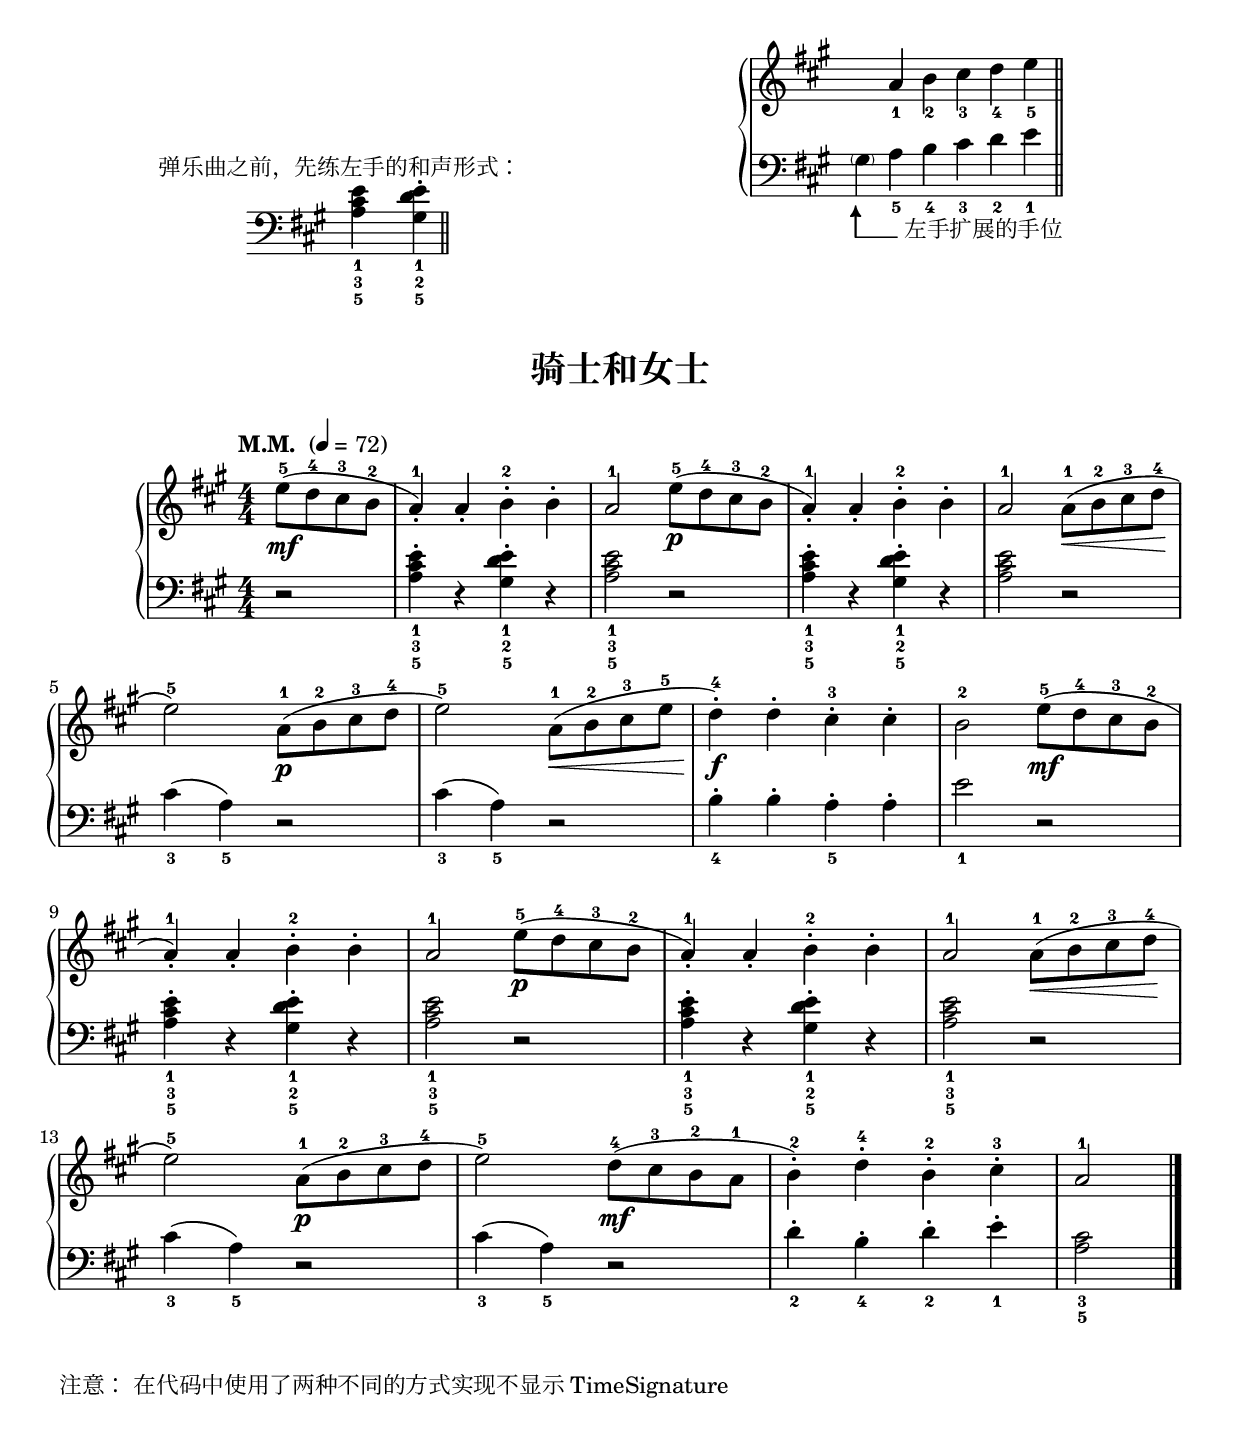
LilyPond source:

\version "2.18.2"
% 《约翰•汤普森 现代钢琴教程 1》 P42

% http://lsr.di.unimi.it/LSR/Snippet?id=1026

%%% "arrows.ily %%%

#(define-markup-command 
   (arrow layout props 
     type ;; "open" "close" "huron" "long" "large" "wings" "relief"
     fletching? ;; #t or #f
     axis ;; X or Y
     direction ;; RIGHT or LEFT, UP or DOWN, 
     a-length ;; any number >= #0
     boldness) ;; #0 < any number < #1
   (string? boolean? ly:dir? ly:dir? number? number?)
  "Draw arrows with variable length & boldness."
  (define fletching #t)  
  (interpret-markup layout props
    (cond 
     
;; "open" optimal thickness #0.14
      ((and (string=? type "open")(and (eq? axis X)(eq? direction 1)))
       (if (eq? fletching fletching?)
           (markup 
             (#:override (cons (quote filled) #f)
              (#:path boldness
               `((moveto    0.0  0.0)
                 (curveto  -0.4  0.0  -0.7  0.18  -0.94  0.44)
                 (moveto    0.0  0.0)
                 (curveto  -0.4  0.0  -0.7 -0.18  -0.94 -0.44)
                 (moveto    0.0  0.0)
                 (lineto   ,(+ (* a-length -1) 1) 0)
                 (rmoveto   1.44  0.0)
                 (rcurveto -0.4   0.0 -0.7  0.18 -0.94  0.44)
                 (rmoveto   0.94 -0.44)
                 (rcurveto -0.4   0.0 -0.7 -0.18 -0.94 -0.44)
                 (rmoveto   0.44  0.44)
                 (rcurveto -0.4   0.0 -0.7  0.18 -0.94  0.44)
                 (rmoveto   0.94 -0.44)
                 (rcurveto -0.4   0.0 -0.7 -0.18 -0.94 -0.44)
                 (rmoveto   0.44  0.44)
                 (rcurveto -0.4   0.0 -0.7  0.18 -0.94  0.44)
                 (rmoveto   0.94 -0.44)
                 (rcurveto -0.4   0.0 -0.7 -0.18 -0.94 -0.44)
                 (rmoveto   0.44  0.44)
                 (rcurveto -0.4   0.0 -0.7  0.18 -0.94  0.44)
                 (rmoveto   0.94 -0.44)
                 (rcurveto -0.4   0.0 -0.7 -0.18 -0.94 -0.44)))))
            (markup 
             (#:override (cons (quote filled) #f)
              (#:path boldness
               `((moveto    0.0  0.0)
                 (curveto  -0.4  0.0  -0.7  0.18  -0.94  0.44)
                 (moveto    0.0  0.0)
                 (curveto  -0.4  0.0  -0.7 -0.18  -0.94 -0.44)
                 (moveto    0.0  0.0)
                 (lineto   ,(* a-length -1) 0)))))))
     
      ((and (string=? type "open")(and (eq? axis X)(eq? direction -1)))
       (if (eq? fletching fletching?)
           (markup 
             (#:override (cons (quote filled) #f)
              (#:path boldness
               `((moveto    0.0  0.0)
                 (curveto   0.4  0.0   0.7  0.18   0.94  0.44)
                 (moveto    0.0  0.0)
                 (curveto   0.4  0.0   0.7 -0.18   0.94 -0.44)
                 (moveto    0.0  0.0)
                 (lineto   ,(- a-length 1) 0)
                 (rmoveto  -1.44   0.0)
                 (rcurveto  0.4   0.0  0.7  0.18  0.94  0.44)
                 (rmoveto  -0.94 -0.44)
                 (rcurveto  0.4   0.0  0.7 -0.18  0.94 -0.44)
                 (rmoveto  -0.44  0.44)
                 (rcurveto  0.4   0.0  0.7  0.18  0.94  0.44)
                 (rmoveto  -0.94 -0.44)
                 (rcurveto  0.4   0.0  0.7 -0.18  0.94 -0.44)
                 (rmoveto  -0.44  0.44)
                 (rcurveto  0.4   0.0  0.7  0.18  0.94  0.44)
                 (rmoveto  -0.94 -0.44)
                 (rcurveto  0.4   0.0  0.7 -0.18  0.94 -0.44)
                 (rmoveto  -0.44  0.44)
                 (rcurveto  0.4   0.0  0.7  0.18  0.94  0.44)
                 (rmoveto  -0.94 -0.44)
                 (rcurveto  0.4   0.0  0.7 -0.18  0.94 -0.44)))))
            (markup 
             (#:override (cons (quote filled) #f)
              (#:path boldness
               `((moveto    0.0  0.0)
                 (curveto   0.4  0.0   0.7  0.18   0.94  0.44)
                 (moveto    0.0  0.0)
                 (curveto   0.4  0.0   0.7 -0.18   0.94 -0.44)
                 (moveto    0.0  0.0)
                 (lineto   ,a-length 0)))))))
      
      ((and (string=? type "open")(and (eq? axis Y)(eq? direction 1)))
       (if (eq? fletching fletching?)
           (markup 
             (#:override (cons (quote filled) #f)
              (#:path boldness
               `((moveto    0.0  0.0)
                 (curveto   0.0 -0.4  0.18  -0.7   0.44 -0.94)
                 (moveto    0.0  0.0)
                 (curveto   0.0 -0.4 -0.18  -0.7  -0.44 -0.94)
                 (moveto    0.0  0.0)
                 (lineto    0.0  ,(+ (* a-length -1) 1))
                 (rmoveto   0.0   1.44)
                 (rcurveto  0.0  -0.4  0.18 -0.7  0.44 -0.94)
                 (rmoveto  -0.44  0.94)
                 (rcurveto  0.0  -0.4 -0.18 -0.7 -0.44 -0.94)
                 (rmoveto   0.44  0.44)
                 (rcurveto  0.0  -0.4  0.18 -0.7  0.44 -0.94)
                 (rmoveto  -0.44  0.94)
                 (rcurveto  0.0  -0.4 -0.18 -0.7 -0.44 -0.94)
                 (rmoveto   0.44  0.44)
                 (rcurveto  0.0  -0.4  0.18 -0.7  0.44 -0.94)
                 (rmoveto  -0.44  0.94)
                 (rcurveto  0.0  -0.4 -0.18 -0.7 -0.44 -0.94)
                 (rmoveto   0.44  0.44)
                 (rcurveto  0.0  -0.4  0.18 -0.7  0.44 -0.94)
                 (rmoveto  -0.44  0.94)
                 (rcurveto  0.0  -0.4 -0.18 -0.7 -0.44 -0.94)))))
            (markup 
             (#:override (cons (quote filled) #f)
              (#:path boldness
               `((moveto    0.0  0.0)
                 (curveto   0.0 -0.4  0.18  -0.7   0.44 -0.94)
                 (moveto    0.0  0.0)
                 (curveto   0.0 -0.4 -0.18  -0.7  -0.44 -0.94)
                 (moveto    0.0  0.0)
                 (lineto    0.0 ,(* a-length -1))))))))
     
      ((and (string=? type "open")(and (eq? axis Y)(eq? direction -1)))
       (if (eq? fletching fletching?)
           (markup 
             (#:override (cons (quote filled) #f)
              (#:path boldness
               `((moveto    0.0  0.0)
                 (curveto   0.0  0.4  0.18   0.7   0.44  0.94)
                 (moveto    0.0  0.0)
                 (curveto   0.0  0.4 -0.18   0.7  -0.44  0.94)
                 (moveto    0.0  0.0)
                 (lineto    0.0  ,(- a-length 1))
                 (rmoveto   0.0  -1.44)
                 (rcurveto  0.0   0.4  0.18  0.7  0.44  0.94)
                 (rmoveto  -0.44 -0.94)
                 (rcurveto  0.0   0.4 -0.18  0.7 -0.44  0.94)
                 (rmoveto   0.44 -0.44)
                 (rcurveto  0.0   0.4  0.18  0.7  0.44  0.94)
                 (rmoveto  -0.44 -0.94)
                 (rcurveto  0.0   0.4 -0.18  0.7 -0.44  0.94)
                 (rmoveto   0.44 -0.44)
                 (rcurveto  0.0   0.4  0.18  0.7  0.44  0.94)
                 (rmoveto  -0.44 -0.94)
                 (rcurveto  0.0   0.4 -0.18  0.7 -0.44  0.94)
                 (rmoveto   0.44 -0.44)
                 (rcurveto  0.0   0.4  0.18  0.7  0.44  0.94)
                 (rmoveto  -0.44 -0.94)
                 (rcurveto  0.0   0.4 -0.18  0.7 -0.44  0.94)))))
            (markup 
             (#:override (cons (quote filled) #f)
              (#:path boldness
               `((moveto    0.0  0.0)
                 (curveto   0.0  0.4  0.18   0.7   0.44  0.94)
                 (moveto    0.0  0.0)
                 (curveto   0.0  0.4 -0.18   0.7  -0.44  0.94)
                 (moveto    0.0  0.0)
                 (lineto    0.0 ,a-length)))))))
     
;; "close" optimal thickness #0.14
      ((and (string=? type "closed")(and (eq? axis X)(eq? direction 1)))
       (if (eq? fletching fletching?)
           (markup 
             (#:override (cons (quote filled) #t)
              (#:path boldness
               `((moveto    0.0   0.0)
                 (curveto  -0.06  0.00  -0.55 -0.07  -0.97 -0.47)
                 (curveto  -0.99 -0.38  -0.92 -0.20  -0.92 -0.02)
                 (lineto   ,(+ (* a-length -1) 3.03) -0.02)
                 (rcurveto -0.06  0.00  -0.55 -0.07  -0.97 -0.48)
                 (rlineto  -2.03  0.00)
                 (rcurveto  0.14  0.14   0.48  0.41   0.95  0.50)
                 (rcurveto -0.06  0.00  -0.55  0.07  -0.95  0.50)
                 (rlineto   2.03  0.00)
                 (rcurveto  0.14 -0.14   0.48 -0.41   0.95 -0.48)
                 (lineto   ,(+ (* a-length -1) 3.03)  0.02)
                 (lineto   -0.92  0.02)
                 (curveto  -0.92  0.20  -0.99  0.38  -0.97  0.47)
                 (curveto  -0.55  0.07  -0.06  0.00   0.00  0.00)))))
            (markup 
             (#:override (cons (quote filled) #t)
              (#:path boldness
               `((moveto    0.0  0.0)
                 (curveto -0.06  0.00  -0.55 -0.07  -0.97 -0.47)
                 (curveto -0.99 -0.38  -0.92 -0.20  -0.92 -0.02)
                 (lineto ,(* a-length -1) -0.02)
                 (lineto ,(* a-length -1)  0.02)
                 (lineto -0.92  0.02)
                 (curveto -0.92  0.20  -0.99  0.38  -0.97  0.47)
                 (curveto -0.55  0.07  -0.06  0.00   0.00  0.00)))))))
     
      ((and (string=? type "closed")(and (eq? axis X)(eq? direction -1)))
       (if (eq? fletching fletching?)
           (markup 
             (#:override (cons (quote filled) #t)
              (#:path boldness
               `((moveto    0.0   0.0)
                 (curveto   0.06  0.00  0.55  -0.07  0.97 -0.47)
                 (curveto   0.99 -0.38  0.92  -0.20  0.92 -0.02)
                 (lineto   ,(- a-length 3.03) -0.02)
                 (rcurveto  0.06  0.00  0.55  -0.07  0.97 -0.48)
                 (rlineto   2.03  0.00)
                 (rcurveto -0.14  0.14 -0.48   0.41 -0.95  0.50)
                 (rcurveto  0.06  0.00  0.55   0.07  0.95  0.50)
                 (rlineto  -2.03  0.00)
                 (rcurveto -0.14 -0.14 -0.48  -0.41 -0.95 -0.48)
                 (lineto   ,(- a-length 3.03)  0.02)
                 (lineto    0.92  0.02)
                 (curveto   0.92  0.20  0.99   0.38  0.97  0.47)
                 (curveto   0.55  0.07  0.06   0.00  0.00  0.00)))))
            (markup 
             (#:override (cons (quote filled) #t)
              (#:path boldness
                `((moveto   0.0   0.0)
                 (curveto  0.06  0.00  0.55 -0.07  0.97 -0.47)
                 (curveto  0.99 -0.38  0.92 -0.20  0.92 -0.02)
                 (lineto   ,a-length -0.02)
                 (lineto   ,a-length  0.02)
                 (lineto   0.92  0.02)
                 (curveto  0.92  0.20  0.99  0.38  0.97  0.47)
                 (curveto  0.55  0.07  0.06  0.00  0.00  0.00)))))))
      
      ((and (string=? type "closed")(and (eq? axis Y)(eq? direction 1)))
       (if (eq? fletching fletching?)
           (markup 
             (#:override (cons (quote filled) #t)
              (#:path boldness
               `((moveto    0.00  0.00)
                 (curveto   0.00 -0.06  -0.07 -0.55  -0.47 -0.97)
                 (curveto  -0.38 -0.99  -0.20 -0.92  -0.02 -0.92)
                 (lineto   -0.02  ,(+ (* a-length -1) 3.03))
                 (rcurveto  0.00 -0.06  -0.07 -0.55  -0.48 -0.97)
                 (rlineto   0.00 -2.03)
                 (rcurveto  0.14  0.14   0.41  0.48   0.50  0.95 )
                 (rcurveto  0.00 -0.06   0.07 -0.55   0.50 -0.95)
                 (rlineto   0.00  2.03)
                 (rcurveto -0.14  0.14  -0.41  0.48  -0.48  0.95)
                 (lineto    0.02  ,(+ (* a-length -1) 3.03))
                 (lineto    0.02 -0.92)
                 (curveto   0.20 -0.92   0.38 -0.99   0.47 -0.97)
                 (curveto   0.07 -0.55   0.00 -0.06   0.00  0.00)))))
            (markup 
             (#:override (cons (quote filled) #t)
              (#:path boldness
               `((moveto   0.00  0.00)
                 (curveto  0.00 -0.06  -0.07 -0.55 -0.47 -0.97)
                 (curveto -0.38 -0.99  -0.20 -0.92 -0.02 -0.92)
                 (lineto  -0.02  ,(* a-length -1))
                 (lineto   0.02  ,(* a-length -1))
                 (lineto   0.02 -0.92 )
                 (curveto  0.20 -0.92   0.38 -0.99   0.47 -0.97)
                 (curveto  0.07 -0.55   0.00 -0.06   0.00  0.00)))))))
     
      ((and (string=? type "closed")(and (eq? axis Y)(eq? direction -1)))
       (if (eq? fletching fletching?)
           (markup 
             (#:override (cons (quote filled) #t)
              (#:path boldness
               `((moveto    0.0  0.0)
                 (curveto  0.00  0.06  -0.07  0.55 -0.47  0.97)
                 (curveto -0.38  0.99  -0.20  0.92 -0.02  0.92)
                 (lineto  -0.02  ,(- a-length 3.03))
                 
                 (rcurveto  0.00  0.06  -0.07  0.55  -0.48  0.97)
                 (rlineto   0.00  2.03)
                 (rcurveto  0.14 -0.14   0.41 -0.48   0.50 -0.95 )
                 (rcurveto  0.00  0.06   0.07  0.55   0.50  0.95)
                 (rlineto   0.00 -2.03)
                 (rcurveto -0.14 -0.14  -0.41 -0.48  -0.48 -0.95)
                 
                 (lineto   0.02  ,(- a-length 3.03))
                 (lineto   0.02  0.92 )
                 (curveto  0.20  0.92   0.38  0.99   0.47  0.97)
                 (curveto  0.07  0.55   0.00  0.06   0.00  0.00)))))
            (markup 
             (#:override (cons (quote filled) #t)
              (#:path boldness
               `((moveto    0.0  0.0)
                 (curveto  0.00  0.06  -0.07  0.55 -0.47  0.97)
                 (curveto -0.38  0.99  -0.20  0.92 -0.02  0.92)
                 (lineto  -0.02  ,a-length)
                 (lineto   0.02  ,a-length)
                 (lineto   0.02  0.92 )
                 (curveto  0.20  0.92   0.38  0.99   0.47  0.97)
                 (curveto  0.07  0.55   0.00  0.06   0.00  0.00)))))))    
      
;; "huron" optimal thickness #0.15
      ((and (string=? type "huron")(and (eq? axis X)(eq? direction 1)))
       (if (eq? fletching fletching?)
           (markup 
             (#:override (cons (quote filled) #f)
              (#:path boldness
               `((moveto    0.0  0.0)
                 (lineto   -0.6 -0.5)
                 (moveto    0.0  0.0)
                 (lineto   -0.6  0.5)
                 (moveto    0.0  0.0)
                 (lineto   ,(+ (* a-length -1) 0.6) 0)
                 (rmoveto   1.6  0.0)
                 (rlineto  -0.6  -0.5)
                 (rmoveto   0.6   0.5)
                 (rlineto  -0.6   0.5)
                 (rmoveto   0.2  -0.5)
                 (rlineto  -0.6  -0.5)
                 (rmoveto   0.6   0.5)
                 (rlineto  -0.6   0.5)
                 (rmoveto   0.2  -0.5)
                 (rlineto  -0.6  -0.5)
                 (rmoveto   0.6   0.5)
                 (rlineto  -0.6   0.5)
                 (rmoveto   0.2  -0.5)
                 (rlineto  -0.6  -0.5)
                 (rmoveto   0.6   0.5)
                 (rlineto  -0.6   0.5)
                 (rmoveto   0.2  -0.5)
                 (rlineto  -0.6  -0.5)
                 (rmoveto   0.6   0.5)
                 (rlineto  -0.6   0.5)))))
            (markup 
             (#:override (cons (quote filled) #f)
              (#:path boldness
               `((moveto    0.0  0.0)
                 (lineto   -0.6 -0.5)
                 (moveto    0.0  0.0)
                 (lineto   -0.6  0.5)
                 (moveto    0.0  0.0)
                 (lineto   ,(* a-length -1) 0)))))))
     
      ((and (string=? type "huron")(and (eq? axis X)(eq? direction -1)))
       (if (eq? fletching fletching?)
           (markup 
             (#:override (cons (quote filled) #f)
              (#:path boldness
               `((moveto    0.0  0.0)
                 (lineto    0.6 -0.5)
                 (moveto    0.0  0.0)
                 (lineto    0.6  0.5)
                 (moveto    0.0  0.0)
                 (lineto   ,(- a-length 0.6) 0)
                 (rmoveto  -1.6   0.0)
                 (rlineto   0.6  -0.5)
                 (rmoveto  -0.6   0.5)
                 (rlineto   0.6   0.5)
                 (rmoveto  -0.2  -0.5)
                 (rlineto   0.6  -0.5)
                 (rmoveto  -0.6   0.5)
                 (rlineto   0.6   0.5)
                 (rmoveto  -0.2  -0.5)
                 (rlineto   0.6  -0.5)
                 (rmoveto  -0.6   0.5)
                 (rlineto   0.6   0.5)
                 (rmoveto  -0.2  -0.5)
                 (rlineto   0.6  -0.5)
                 (rmoveto  -0.6   0.5)
                 (rlineto   0.6   0.5)
                 (rmoveto  -0.2  -0.5)
                 (rlineto   0.6  -0.5)
                 (rmoveto  -0.6   0.5)
                 (rlineto   0.6   0.5)))))
            (markup 
             (#:override (cons (quote filled) #f)
              (#:path boldness
               `((moveto    0.0  0.0)
                 (lineto    0.6 -0.5)
                 (moveto    0.0  0.0)
                 (lineto    0.6  0.5)
                 (moveto    0.0  0.0)
                 (lineto   ,a-length 0)))))))
      
      ((and (string=? type "huron")(and (eq? axis Y)(eq? direction 1)))
       (if (eq? fletching fletching?)
           (markup 
             (#:override (cons (quote filled) #f)
              (#:path boldness
               `((moveto    0.0  0.0)
                 (lineto   -0.5 -0.6)
                 (moveto    0.0  0.0)
                 (lineto    0.5 -0.6)
                 (moveto    0.0  0.0)
                 (lineto    0.0 ,(+ (* a-length -1) 0.6))
                 (rmoveto   0.0   1.6)
                 (rlineto   -0.5 -0.6)
                 (rmoveto   0.5   0.6)
                 (rlineto   0.5  -0.6)
                 (rmoveto  -0.5   0.2)
                 (rlineto  -0.5  -0.6)
                 (rmoveto   0.5   0.6)
                 (rlineto   0.5  -0.6)
                 (rmoveto  -0.5   0.2)
                 (rlineto  -0.5  -0.6)
                 (rmoveto   0.5   0.6)
                 (rlineto   0.5  -0.6)
                 (rmoveto  -0.5   0.2)
                 (rlineto  -0.5  -0.6)
                 (rmoveto   0.5   0.6)
                 (rlineto   0.5  -0.6)
                 (rmoveto  -0.5   0.2)
                 (rlineto  -0.5  -0.6)
                 (rmoveto   0.5   0.6)
                 (rlineto   0.5  -0.6)))))
            (markup 
             (#:override (cons (quote filled) #f)
              (#:path boldness
               `((moveto    0.0  0.0)
                 (lineto   -0.5 -0.6)
                 (moveto    0.0  0.0)
                 (lineto    0.5 -0.6)
                 (moveto    0.0  0.0)
                 (lineto    0.0 ,(* a-length -1))))))))
     
      ((and (string=? type "huron")(and (eq? axis Y)(eq? direction -1)))
       (if (eq? fletching fletching?)
           (markup 
             (#:override (cons (quote filled) #f)
              (#:path boldness
               `((moveto    0.0  0.0)
                 (lineto   -0.5  0.6)
                 (moveto    0.0  0.0)
                 (lineto    0.5  0.6)
                 (moveto    0.0  0.0)
                 (lineto    0.0 ,(- a-length 0.6))
                 (rmoveto   0.0  -1.6)
                 (rlineto   -0.5  0.6)
                 (rmoveto   0.5  -0.6)
                 (rlineto   0.5   0.6)
                 (rmoveto  -0.5  -0.2)
                 (rlineto  -0.5   0.6)
                 (rmoveto   0.5  -0.6)
                 (rlineto   0.5   0.6)
                 (rmoveto  -0.5  -0.2)
                 (rlineto  -0.5   0.6)
                 (rmoveto   0.5  -0.6)
                 (rlineto   0.5   0.6)
                 (rmoveto  -0.5  -0.2)
                 (rlineto  -0.5   0.6)
                 (rmoveto   0.5  -0.6)
                 (rlineto   0.5   0.6)
                 (rmoveto  -0.5  -0.2)
                 (rlineto  -0.5   0.6)
                 (rmoveto   0.5  -0.6)
                 (rlineto   0.5   0.6)))))
            (markup 
             (#:override (cons (quote filled) #f)
              (#:path boldness
               `((moveto    0.0  0.0)
                 (lineto   -0.5  0.6)
                 (moveto    0.0  0.0)
                 (lineto    0.5  0.6)
                 (moveto    0.0  0.0)
                 (lineto    0.0 ,a-length)))))))  
 
;; "long" optimal thickness #0.07
      ((and (string=? type "long")(and (eq? axis X)(eq? direction 1)))
       (if (eq? fletching fletching?)
           (markup 
             (#:override (cons (quote filled) #t)
              (#:path boldness
               `((moveto    0.0  0.0)
                 (lineto   -2.50 -0.60)
                 (curveto  -2.40 -0.40 -2.35 -0.15 -2.35 -0.05)
                 (lineto  ,(* (- a-length 2.40) -1) -0.05)
                 (rlineto  -0.30 -0.55)
                 (rlineto  -2.10  0.00)
                 (rlineto   0.30  0.60)
                 (rlineto  -0.30  0.60)
                 (rlineto   2.10  0.00)
                 (rlineto   0.30 -0.55)
                 (lineto  ,(* (- a-length 2.40) -1)  0.05)
                 (lineto   -2.35  0.05)
                 (curveto  -2.35  0.10 -2.40  0.40 -2.50  0.60)
                 (lineto    0.00  0.00)
                 (closepath)))))
            (markup 
             (#:override (cons (quote filled) #t)
              (#:path boldness
               `((moveto    0.00  0.00)
                 (lineto   -2.50 -0.60)
                 (curveto  -2.40 -0.40 -2.35 -0.15 -2.35 -0.05)
                 (lineto   ,(* a-length -1) -0.05)
                 (lineto   ,(* a-length -1)  0.05)
                 (lineto   -2.35  0.05)
                 (curveto  -2.35  0.10 -2.40  0.40 -2.50  0.60)
                 (lineto    0.00  0.00)
                 (closepath)))))))
     
      ((and (string=? type "long")(and (eq? axis X)(eq? direction -1)))
       (if (eq? fletching fletching?)
           (markup 
             (#:override (cons (quote filled) #t)
              (#:path boldness
               `((moveto    0.00  0.00)
                 (lineto    2.50 -0.60)
                 (curveto   2.40 -0.40  2.35 -0.15  2.35 -0.05)
                 (lineto  ,(- a-length 2.40) -0.05)
                 (rlineto   0.30 -0.55)
                 (rlineto   2.10  0.00)
                 (rlineto  -0.30  0.60)
                 (rlineto   0.30  0.60)
                 (rlineto  -2.10  0.00)
                 (rlineto  -0.30 -0.55)
                 (lineto  ,(- a-length 2.40)  0.05)
                 (lineto    2.35  0.05)
                 (curveto   2.35  0.10  2.40  0.40  2.50  0.60)
                 (lineto    0.00  0.00)
                 (closepath)))))
            (markup 
             (#:override (cons (quote filled) #t)
              (#:path boldness
               `((moveto    0.00  0.00)
                 (lineto    2.50 -0.60)
                 (curveto   2.40 -0.40  2.35 -0.15  2.35 -0.05)
                 (lineto   ,a-length -0.05)
                 (lineto   ,a-length  0.05)
                 (lineto    2.35  0.05)
                 (curveto   2.35  0.10  2.40  0.40  2.50  0.60)
                 (lineto    0.00  0.00)
                 (closepath)))))))
      
      ((and (string=? type "long")(and (eq? axis Y)(eq? direction 1)))
       (if (eq? fletching fletching?)
           (markup 
             (#:override (cons (quote filled) #t)
              (#:path boldness
               `((moveto    0.00 0.00)
                 (lineto   -0.60 -2.50)
                 (curveto  -0.40 -2.40 -0.15 -2.35 -0.05 -2.35)
                 (lineto   -0.05 ,(+ (* a-length -1) 2.40))
                 (rlineto  -0.55 -0.30)
                 (rlineto   0.00 -2.10)
                 (rlineto   0.60  0.30)
                 (rlineto   0.60 -0.30)
                 (rlineto   0.00  2.10)
                 (rlineto  -0.55  0.30)
                 (lineto    0.05 ,(+ (* a-length -1) 2.40))
                 (lineto    0.05 -2.35)
                 (curveto   0.10 -2.35  0.40 -2.40  0.60 -2.50)
                 (lineto    0.00  0.00)
                 (closepath)))))
            (markup 
             (#:override (cons (quote filled) #t)
              (#:path boldness
               `((moveto    0.00  0.00)
                 (lineto   -0.60 -2.50)
                 (curveto  -0.40 -2.40 -0.15 -2.35 -0.05 -2.35)
                 (lineto   -0.05 ,(* a-length -1))
                 (lineto    0.05 ,(* a-length -1))
                 (lineto    0.05 -2.35)
                 (curveto   0.10 -2.35  0.40  -2.40  0.60 -2.50)
                 (lineto    0.00  0.00)
                 (closepath)))))))
     
      ((and (string=? type "long")(and (eq? axis Y)(eq? direction -1)))
       (if (eq? fletching fletching?)
           (markup 
             (#:override (cons (quote filled) #t)
              (#:path boldness
               `((moveto    0.00  0.00)
                 (lineto   -0.60  2.50)
                 (curveto  -0.40  2.40  -0.15  2.35 -0.05 2.35)
                 (lineto   -0.05 ,(- a-length 2.40))
                 (rlineto  -0.55  0.30)
                 (rlineto   0.00  2.10)
                 (rlineto   0.60 -0.30)
                 (rlineto   0.60  0.30)
                 (rlineto   0.00 -2.10)
                 (rlineto  -0.55 -0.30)
                 (lineto    0.05 ,(- a-length 2.40))
                 (lineto    0.05  2.35)
                 (curveto   0.10  2.35  0.40  2.40  0.60 2.50)
                 (lineto    0.00  0.00)
                 (closepath)))))
            (markup 
             (#:override (cons (quote filled) #t)
              (#:path boldness
               `((moveto    0.00  0.00)
                 (lineto    -0.60 2.50)
                 (curveto  -0.40   2.40 -0.15  2.35 -0.05 2.35)
                 (lineto   -0.05 ,a-length)
                 (lineto    0.05 ,a-length)
                 (lineto    0.05  2.35)
                 (curveto    0.10  2.35  0.40  2.40  0.60 2.50)
                 (lineto    0.00  0.00)
                 (closepath)))))))
      
;; "large" optimal thickness #0.07
      ((and (string=? type "large")(and (eq? axis X)(eq? direction 1)))
       (if (eq? fletching fletching?)
           (markup 
             (#:override (cons (quote filled) #t)
              (#:path boldness
               `((moveto    0.0  0.0)
                 (lineto  -1.5  2.0)
                 (lineto  -1.5  1.0)
                 (lineto  ,(* a-length -1)  1.5)
                 (rlineto  1.0 -1.5)
                 (rlineto -1.0 -1.5)
                 (lineto  ,(* a-length -1) -1.5)
                 (lineto  -1.5 -1.0)
                 (lineto  -1.5 -2.0)
                 (lineto   0.0  0.0)
                 (closepath)))))
            (markup 
             (#:override (cons (quote filled) #t)
              (#:path boldness
               `((moveto  0.0  0.0)
                 (lineto -1.5  2.0)
                 (lineto -1.5  1.0)
                 (lineto ,(* a-length -1)  1.5)
                 (lineto ,(* a-length -1) -1.5)
                 (lineto -1.5 -1.0)
                 (lineto -1.5 -2.0)
                 (lineto  0.0  0.0)
                 (closepath)))))))
     
      ((and (string=? type "large")(and (eq? axis X)(eq? direction -1)))
       (if (eq? fletching fletching?)
           (markup 
             (#:override (cons (quote filled) #t)
              (#:path boldness
               `((moveto   0.0  0.0)
                 (lineto   1.5  2.0)
                 (lineto   1.5  1.0)
                 (lineto  ,a-length  1.5)
                 (rlineto -1.0 -1.5)
                 (rlineto  1.0 -1.5)
                 (lineto  ,a-length -1.5)
                 (lineto   1.5 -1.0)
                 (lineto   1.5 -2.0)
                 (lineto   0.0  0.0)
                 (closepath)))))
            (markup 
             (#:override (cons (quote filled) #t)
              (#:path boldness
               `((moveto  0.0  0.0)
                 (lineto  1.5  2.0)
                 (lineto  1.5  1.0)
                 (lineto ,a-length  1.5)
                 (lineto ,a-length -1.5)
                 (lineto  1.5 -1.0)
                 (lineto  1.5 -2.0)
                 (lineto  0.0  0.0)
                 (closepath)))))))
      
      ((and (string=? type "large")(and (eq? axis Y)(eq? direction 1)))
       (if (eq? fletching fletching?)
           (markup 
             (#:override (cons (quote filled) #t)
              (#:path boldness
               `((moveto   0.0  0.0)
                 (lineto   2.0 -1.5)
                 (lineto   1.0 -1.5)
                 (lineto   1.5 ,(* a-length -1))
                 (rlineto -1.5  1.0)
                 (rlineto -1.5 -1.0)
                 (lineto  -1.5 ,(* a-length -1))
                 (lineto  -1.0 -1.5)
                 (lineto  -2.0 -1.5)
                 (lineto   0.0  0.0)
                 (closepath)))))
            (markup 
             (#:override (cons (quote filled) #t)
              (#:path boldness
               `((moveto  0.0  0.0)
                 (lineto  2.0 -1.5)
                 (lineto  1.0 -1.5)
                 (lineto  1.5 ,(* a-length -1))
                 (lineto -1.5 ,(* a-length -1))
                 (lineto -1.0 -1.5)
                 (lineto -2.0 -1.5)
                 (lineto  0.0  0.0)
                 (closepath)))))))
     
      ((and (string=? type "large")(and (eq? axis Y)(eq? direction -1)))
       (if (eq? fletching fletching?)
           (markup 
             (#:override (cons (quote filled) #t)
              (#:path boldness
               `((moveto   0.0  0.0)
                 (lineto   2.0  1.5)
                 (lineto   1.0  1.5)
                 (lineto   1.5 ,a-length)
                 (rlineto -1.5 -1.0)
                 (rlineto -1.5  1.0)
                 (lineto  -1.5 ,a-length)
                 (lineto  -1.0  1.5)
                 (lineto  -2.0  1.5)
                 (lineto   0.0  0.0)
                 (closepath)))))
            (markup 
             (#:override (cons (quote filled) #t)
              (#:path boldness
               `((moveto  0.0  0.0)
                 (lineto  2.0  1.5)
                 (lineto  1.0  1.5)
                 (lineto  1.5 ,a-length)
                 (lineto -1.5 ,a-length)
                 (lineto -1.0  1.5)
                 (lineto -2.0  1.5)
                 (lineto  0.0  0.0)
                 (closepath)))))))
      
;; "wings" optimal thickness #0.1
      ((and (string=? type "wings")(and (eq? axis X)(eq? direction 1)))
       (if (eq? fletching fletching?)
           (markup 
             (#:override (cons (quote filled) #f)
              (#:path boldness
               `((moveto   0.00  0.00)
                 (lineto  -1.40  1.40)
                 (lineto  -2.00  1.40)
                 (lineto  -0.87  0.23)
                 (lineto  ,(* (- a-length 3.88) -1)  0.22)
                 (lineto  ,(* (- a-length 2.80) -1)  1.40)
                 (lineto  ,(* (- a-length 2.20) -1)  1.40)
                 (lineto  ,(* (- a-length 3.40) -1)  0.00)
                 (lineto  ,(* (- a-length 2.20) -1) -1.40)
                 (lineto  ,(* (- a-length 2.80) -1) -1.40)
                 (lineto  ,(* (- a-length 3.88) -1) -0.22)
                 (lineto  ,(* (- a-length 3.88) -1) -0.22)
                 (lineto  -0.87 -0.22)
                 (lineto  -2.0 -1.40)
                 (lineto  -1.40 -1.40)
                 (closepath)
                 (moveto  ,(* (- a-length 2.90) -1)  0.00)
                 (rlineto -1.20  1.40)
                 (rlineto -0.60  0.00)
                 (rlineto  1.20 -1.40)
                 (rlineto -1.20 -1.40)
                 (rlineto  0.60  0.00)
                 (rlineto  1.20  1.40)
                 (rmoveto -1.10  0.00)
                 (rlineto -1.20  1.40)
                 (rlineto -0.60  0.00)
                 (rlineto  1.20 -1.40)
                 (rlineto -1.20 -1.40)
                 (rlineto  0.60  0.00)
                 (rlineto  1.20  1.40)
                 (closepath)))))
            (markup 
             (#:override (cons (quote filled) #f)
              (#:path boldness
               `((moveto   0.00  0.00)
                 (lineto  -1.40  1.40)
                 (lineto  -2.00  1.40)
                 (lineto  -0.87  0.23)
                 (lineto  ,(* a-length -1)  0.22)
                 (lineto  ,(* a-length -1) -0.22)
                 (lineto  -0.87 -0.22)
                 (lineto  -2.00 -1.40)
                 (lineto  -1.40 -1.40)
                 (closepath)))))))
     
      ((and (string=? type "wings")(and (eq? axis X)(eq? direction -1)))
       (if (eq? fletching fletching?)
           (markup 
             (#:override (cons (quote filled) #f)
              (#:path boldness
               `((moveto  -0.00  0.00)
                 (lineto   1.40  1.40)
                 (lineto   2.00  1.40)
                 (lineto   0.87  0.23)
                 (lineto  ,(- a-length 3.88)  0.22)
                 (lineto  ,(- a-length 2.80)  1.40)
                 (lineto  ,(- a-length 2.20)  1.40)
                 (lineto  ,(- a-length 3.40)  0.00)
                 (lineto  ,(- a-length 2.20) -1.40)
                 (lineto  ,(- a-length 2.80) -1.40)
                 (lineto  ,(- a-length 3.88) -0.22)
                 (lineto  ,(- a-length 3.88) -0.22)
                 (lineto   0.87 -0.22)
                 (lineto   2.0 -1.40)
                 (lineto   1.40 -1.40)
                 (closepath)
                 (moveto  ,(- a-length 2.90)  0.00)
                 (rlineto  1.20  1.40)
                 (rlineto  0.60  0.00)
                 (rlineto -1.20 -1.40)
                 (rlineto  1.20 -1.40)
                 (rlineto -0.60  0.00)
                 (rlineto -1.20  1.40)
                 (rmoveto  1.10  0.00)
                 (rlineto  1.20  1.40)
                 (rlineto  0.60  0.00)
                 (rlineto -1.20 -1.40)
                 (rlineto  1.20 -1.40)
                 (rlineto -0.60  0.00)
                 (rlineto -1.20  1.40)
                 (closepath)))))
            (markup 
             (#:override (cons (quote filled) #f)
              (#:path boldness
               `((moveto   0.00  0.00)
                 (lineto   1.40  1.40)
                 (lineto   2.00  1.40)
                 (lineto   0.87  0.23)
                 (lineto  ,a-length  0.22)
                 (lineto  ,a-length -0.22)
                 (lineto   0.87 -0.22)
                 (lineto   2.00 -1.40)
                 (lineto   1.40 -1.40)
                 (closepath)))))))
      
      ((and (string=? type "wings")(and (eq? axis Y)(eq? direction 1)))
       (if (eq? fletching fletching?)
           (markup 
             (#:override (cons (quote filled) #f)
              (#:path boldness
               `((moveto  0.00  0.00)
                 (lineto  1.40 -1.40)
                 (lineto  1.40 -2.00)
                 (lineto  0.23 -0.87)
                 (lineto  0.22 ,(* (- a-length 3.88) -1))
                 (lineto  1.40 ,(* (- a-length 2.80) -1))
                 (lineto  1.40 ,(* (- a-length 2.20) -1))
                 (lineto  0.00 ,(* (- a-length 3.40) -1))
                 (lineto -1.40 ,(* (- a-length 2.20) -1))
                 (lineto -1.40 ,(* (- a-length 2.80) -1))
                 (lineto -0.22 ,(* (- a-length 3.88) -1))
                 (lineto -0.22 ,(* (- a-length 3.88) -1))
                 (lineto -0.22 -0.87)
                 (lineto -1.40 -2.0)
                 (lineto -1.40 -1.40)
                 (closepath)
                 (moveto   0.00 ,(* (- a-length 2.90) -1))
                 (rlineto  1.40 -1.20)
                 (rlineto  0.00 -0.60)
                 (rlineto -1.40  1.20)
                 (rlineto -1.40 -1.20)
                 (rlineto  0.00  0.60)
                 (rlineto  1.40  1.20)
                 (rmoveto  0.00 -1.10)
                 (rlineto  1.40 -1.20)
                 (rlineto  0.00 -0.60)
                 (rlineto -1.40  1.20)
                 (rlineto -1.40 -1.20)
                 (rlineto  0.00  0.60)
                 (rlineto  1.40  1.20)
                 (closepath)))))
            (markup 
             (#:override (cons (quote filled) #f)
              (#:path boldness
               `((moveto  0.00  0.00)
                 (lineto  1.40 -1.40)
                 (lineto  1.40 -2.00)
                 (lineto  0.23 -0.87)
                 (lineto  0.22 ,(* a-length -1))
                 (lineto -0.22 ,(* a-length -1))
                 (lineto -0.22 -0.87)
                 (lineto -1.40 -2.00)
                 (lineto -1.40 -1.40)
                 (closepath)))))))
     
      ((and (string=? type "wings")(and (eq? axis Y)(eq? direction -1)))
       (if (eq? fletching fletching?)
           (markup 
             (#:override (cons (quote filled) #f)
              (#:path boldness
               `((moveto  0.00  0.00)
                 (lineto  1.40  1.40)
                 (lineto  1.40  2.00)
                 (lineto  0.23  0.87)
                 (lineto  0.22 ,(- a-length 3.88))
                 (lineto  1.40 ,(- a-length 2.80))
                 (lineto  1.40 ,(- a-length 2.20))
                 (lineto  0.00 ,(- a-length 3.40))
                 (lineto -1.40 ,(- a-length 2.20))
                 (lineto -1.40 ,(- a-length 2.80))
                 (lineto -0.22 ,(- a-length 3.88))
                 (lineto -0.22 ,(- a-length 3.88))
                 (lineto -0.22  0.87)
                 (lineto -1.40  2.00)
                 (lineto -1.40  1.40)
                 (closepath)
                 (moveto   0.00 ,(- a-length 2.90))
                 (rlineto  1.40  1.20)
                 (rlineto  0.00  0.60)
                 (rlineto -1.40 -1.20)
                 (rlineto -1.40  1.20)
                 (rlineto  0.00 -0.60)
                 (rlineto  1.40 -1.20)
                 (rmoveto  0.00  1.10)
                 (rlineto  1.40  1.20)
                 (rlineto  0.00  0.60)
                 (rlineto -1.40 -1.20)
                 (rlineto -1.40  1.20)
                 (rlineto  0.00 -0.60)
                 (rlineto  1.40 -1.20)
                 (closepath)))))
            (markup 
             (#:override (cons (quote filled) #f)
              (#:path boldness
               `((moveto  0.00  0.00)
                 (lineto  1.40  1.40)
                 (lineto  1.40  2.00)
                 (lineto  0.23  0.87)
                 (lineto  0.22 ,a-length)
                 (lineto -0.22 ,a-length)
                 (lineto -0.22  0.87)
                 (lineto -1.40  2.00)
                 (lineto -1.40  1.40)
                 (closepath))))))) 
        
;; "relief" optimal thickness #0.01
      ((and (string=? type "relief")(and (eq? axis X)(eq? direction 1)))
       (if (eq? fletching fletching?)
           (markup 
             (#:override (cons (quote filled) #t)
              (#:path boldness
               `((moveto   0.00  0.00)
                 (lineto  -3.00  1.00)
                 (lineto  -1.50  0.00)
                 (lineto  -2.15  0.00)
                 (curveto -2.15 -0.15 -2.30 -0.15 -2.30 -0.15)
                 (lineto  -3.00 -1.00)
                 (lineto  -1.50  0.00)
                 (closepath)
                 (lineto  -3.00 -1.00)
                 (lineto   0.00  0.00)
                 (closepath)
                 (moveto  -2.00  0.00)
                 (lineto  ,(* (- a-length 0.30) -1)  0.00)
                 (lineto  ,(* (- a-length 0.30) -1)  0.15)
                 (rlineto  0.70  0.00)
                 (rlineto -1.00  0.85)
                 (rlineto  0.50 -0.85)
                 (rlineto -0.50  0.85)
                 (rlineto  2.50  0.00)
                 (rlineto  1.00 -0.85)
                 (lineto  -2.30  0.15)
                 (lineto  -3.00  1.00)
                 (lineto  -2.30  0.15)
                 (curveto -2.20  0.15 -2.15  0.10 -2.15  0.00)
                 (closepath)
                 (moveto  -2.30 -0.15)
                 (lineto  ,(* (- a-length 0.30) -1) -0.15)
                 (lineto  ,(* (- a-length 0.30) -1)  0.00)
                 (lineto  ,(* (- a-length 0.30) -1) -0.15)
                 (rmoveto  0.70  0.00)
                 (rlineto -1.00 -0.85)
                 (rlineto  0.50  0.85)
                 (rlineto  0.50  0.00)
                 (rmoveto -1.00 -0.85)
                 (rlineto  2.50  0.00)
                 (rlineto  1.00  0.85)
                 (rlineto -1.00 -0.85)
                 (closepath)))))
            (markup 
             (#:override (cons (quote filled) #t)
              (#:path boldness
               `((moveto   0.00  0.00)
                 (lineto  -3.00  1.00)
                 (lineto  -1.50  0.00)
                 (lineto  -2.15  0.00)
                 (curveto -2.15 -0.15 -2.30 -0.15  -2.30 -0.15)
                 (lineto  -3.00 -1.00)
                 (lineto  -1.50  0.00)
                 (closepath)
                 (lineto  -3.00 -1.00)
                 (lineto   0.00  0.00)
                 (closepath)
                 (moveto  -2.00  0.00)
                 (lineto ,(* (- a-length 0.30) -1)  0.00)
                 (lineto ,(* (- a-length 0.30) -1)  0.15)
                 (lineto  -2.30  0.15)
                 (lineto  -3.00  1.00)
                 (lineto  -2.30  0.15)
                 (curveto -2.20  0.15  -2.15  0.10  -2.15  0.00)
                 (closepath)
                 (moveto  -2.30 -0.15)
                 (lineto ,(* (- a-length 0.30) -1) -0.15)
                 (lineto ,(* (- a-length 0.30) -1)  0.00)
                 (lineto ,(* (- a-length 0.30) -1) -0.15)
                 (closepath)))))))
     
      ((and (string=? type "relief")(and (eq? axis X)(eq? direction -1)))
       (if (eq? fletching fletching?)
           (markup 
             (#:override (cons (quote filled) #t)
              (#:path boldness
               `((moveto   0.00  0.00)
                 (lineto   3.00  1.00)
                 (lineto   1.50  0.00)
                 (lineto   2.15  0.00)
                 (curveto  2.15 -0.15  2.30 -0.15 2.30 -0.15)
                 (lineto   3.00 -1.00)
                 (lineto   1.50  0.00)
                 (closepath)
                 (lineto   3.00 -1.00)
                 (lineto   0.00  0.00)
                 (closepath)
                 (moveto   2.00  0.00)
                 (lineto  ,(- a-length 0.30)  0.00)
                 (lineto  ,(- a-length 0.30)  0.15)
                 (rlineto -0.70  0.00)
                 (rlineto  1.00  0.85)
                 (rlineto -0.50 -0.85)
                 (rlineto  0.50  0.85)
                 (rlineto -2.50  0.00)
                 (rlineto -1.00 -0.85)
                 (lineto   2.30  0.15)
                 (lineto   3.00  1.00)
                 (lineto   2.30  0.15)
                 (curveto  2.20  0.15  2.15  0.10  2.15  0.00)
                 (closepath)
                 (moveto   2.30 -0.15)
                 (lineto  ,(- a-length 0.30) -0.15)
                 (lineto  ,(- a-length 0.30)  0.00) 
                 (lineto  ,(- a-length 0.30) -0.15)
                 (rmoveto -0.70  0.00)
                 (rlineto  1.00 -0.85)
                 (rlineto -0.50  0.85)
                 (rlineto -0.50  0.00)
                 (rmoveto  1.00 -0.85)
                 (rlineto -2.50  0.00)
                 (rlineto -1.00  0.85)
                 (rlineto  1.00 -0.85)
                 (closepath)))))
            (markup 
             (#:override (cons (quote filled) #t)
              (#:path boldness
               `((moveto  0.00  0.00)
                 (lineto  3.00  1.00)
                 (lineto  1.50  0.00)
                 (lineto  2.15  0.00)
                 (curveto 2.15 -0.15  2.30 -0.15 2.30 -0.15)
                 (lineto  3.00 -1.00)
                 (lineto  1.50  0.00)
                 (closepath)
                 (lineto  3.00 -1.00)
                 (lineto  0.00  0.00)
                 (closepath)
                 (moveto  2.00  0.00)
                 (lineto ,a-length  0.00)
                 (lineto ,a-length  0.15)
                 (lineto  2.30  0.15)
                 (lineto  3.00  1.00)
                 (lineto  2.30  0.15)
                 (curveto 2.20  0.15  2.15  0.10  2.15  0.00)
                 (closepath)
                 (moveto  2.30 -0.15)
                 (lineto ,a-length -0.15)
                 (lineto ,a-length  0.00)
                 (lineto ,a-length -0.15)
                 (closepath)))))))
      
      ((and (string=? type "relief")(and (eq? axis Y)(eq? direction 1)))
       (if (eq? fletching fletching?)
           (markup 
             (#:override (cons (quote filled) #t)
              (#:path boldness
               `((moveto   0.00   0.00)
                 (lineto   1.00  -3.00)
                 (lineto   0.00  -1.50)
                 (lineto   0.00  -2.15)
                 (curveto -0.15  -2.15 -0.15 -2.30 -0.15 -2.30)
                 (lineto  -1.00  -3.00)
                 (lineto   0.00  -1.50)
                 (closepath)
                 (lineto  -1.00 -3.00)
                 (lineto   0.00  0.00)
                 (closepath)
                 (moveto   0.00 -2.00)
                 (lineto   0.00 ,(* (- a-length 0.30) -1))
                 (lineto   0.15 ,(* (- a-length 0.30) -1))
                 (rlineto  0.00  0.70)
                 (rlineto  0.85 -1.00)
                 (rlineto -0.85  0.50)
                 (rlineto  0.85 -0.50)
                 (rlineto  0.00  2.50)
                 (rlineto -0.85  1.00)
                 (lineto   0.15 -2.30)
                 (lineto   1.00 -3.00)
                 (lineto   0.15 -2.30)
                 (curveto  0.15 -2.20  0.10 -2.15  0.00 -2.15)
                 (closepath)
                 (moveto  -0.15  -2.30)
                 (lineto  -0.15  ,(* (- a-length 0.30) -1))
                 (lineto   0.00  ,(* (- a-length 0.30) -1))
                 (lineto  -0.15  ,(* (- a-length 0.30) -1))
                 (rmoveto  0.00  0.70)
                 (rlineto -0.85 -1.00)
                 (rlineto  0.85  0.50)
                 (rlineto  0.00  0.50)
                 (rmoveto -0.85 -1.00)
                 (rlineto  0.00  2.50)
                 (rlineto  0.85  1.00)
                 (rlineto -0.85 -1.00)
                 (closepath)))))
            (markup 
             (#:override (cons (quote filled) #t)
              (#:path boldness
               `((moveto   0.00  0.00)
                 (lineto   1.00 -3.00)
                 (lineto   0.00 -1.50)
                 (lineto   0.00 -2.15)
                 (curveto -0.15 -2.15 -0.15 -2.30 -0.15  -2.30)
                 (lineto  -1.00 -3.00)
                 (lineto   0.00 -1.50)
                 (closepath)
                 (lineto  -1.00 -3.00)
                 (lineto   0.00  0.00)
                 (closepath)
                 (moveto   0.00 -2.00)
                 (lineto   0.00 ,(* (- a-length 0.30) -1))
                 (lineto   0.15 ,(* (- a-length 0.30) -1))
                 (lineto   0.15 -2.30)
                 (lineto   1.00 -3.00)
                 (lineto   0.15 -2.30)
                 (curveto  0.15 -2.20  0.10  -2.15  0.00  -2.15)
                 (closepath)
                 (moveto  -0.15 -2.30)
                 (lineto  -0.15 ,(* (- a-length 0.30) -1))
                 (lineto   0.00 ,(* (- a-length 0.30) -1))
                 (lineto  -0.15 ,(* (- a-length 0.30) -1))
                 (closepath)))))))
     
      ((and (string=? type "relief")(and (eq? axis Y)(eq? direction -1)))
       (if (eq? fletching fletching?)
           (markup 
             (#:override (cons (quote filled) #t)
              (#:path boldness
               `((moveto   0.00  -0.00)
                 (lineto   1.00   3.00)
                 (lineto   0.00   1.50)
                 (lineto   0.00   2.15)
                 (curveto -0.15   2.15 -0.15  2.30 -0.15  2.30)
                 (lineto  -1.00   3.00)
                 (lineto   0.00   1.50)
                 (closepath)
                 (lineto  -1.00  3.00)
                 (lineto   0.00  0.00)
                 (closepath)
                 (moveto   0.00  2.00)
                 (lineto   0.00 ,(- a-length 0.30))
                 (lineto   0.15 ,(- a-length 0.30))
                 (rlineto  0.00 -0.70)
                 (rlineto  0.85  1.00)
                 (rlineto -0.85 -0.50)
                 (rlineto  0.85  0.50)
                 (rlineto  0.00 -2.50)
                 (rlineto -0.85 -1.00)
                 (lineto   0.15  2.30)
                 (lineto   1.00  3.00)
                 (lineto   0.15  2.30)
                 (curveto  0.15  2.20  0.10  2.15  0.00  2.15)
                 (closepath)
                 (moveto  -0.15   2.30)
                 (lineto  -0.15  ,(- a-length 0.30))
                 (lineto   0.00  ,(- a-length 0.30))
                 (lineto  -0.15  ,(- a-length 0.30))
                 (rmoveto  0.00 -0.70)
                 (rlineto -0.85  1.00)
                 (rlineto  0.85 -0.50)
                 (rlineto  0.00 -0.50)
                 (rmoveto -0.85  1.00)
                 (rlineto  0.00 -2.50)
                 (rlineto  0.85 -1.00)
                 (rlineto -0.85  1.00)
                 (closepath)))))
            (markup 
             (#:override (cons (quote filled) #t)
              (#:path boldness
               `((moveto   0.00  0.00)
                 (lineto   1.00  3.00)
                 (lineto   0.00  1.50)
                 (lineto   0.00  2.15)
                 (curveto -0.15  2.15 -0.15  2.30 -0.15  2.30)
                 (lineto  -1.00  3.00)
                 (lineto   0.00  1.50)
                 (closepath)
                 (lineto  -1.00  3.00)
                 (lineto   0.00  0.00)
                 (closepath)
                 (moveto   0.00  2.00)
                 (lineto   0.00 ,(- a-length 0.30))
                 (lineto   0.15 ,(- a-length 0.30))
                 (lineto   0.15  2.30)
                 (lineto   1.00  3.00)
                 (lineto   0.15  2.30)
                 (curveto  0.15  2.20  0.10   2.15  0.00  2.15)
                 (closepath)
                 (moveto  -0.15  2.30)
                 (lineto  -0.15 ,(- a-length 0.30))
                 (lineto   0.00 ,(- a-length 0.30))
                 (lineto  -0.15 ,(- a-length 0.30))
                 (closepath)))))))
          
      (else (ly:error "Arrows' parameter(s) do not fit")))))

%%% end "arrows.ily %%%


upper_hand = \relative c'' {
  \clef treble
  \key a \major
  
  s4 a4_1 b_2 cis_3 \bar "" d_4 e_5 \bar "||"
}

lower_hand = \relative c {
  \clef bass
  \key a \major
   
  <\parenthesize gis'>4_\markup {
    \translate #'(0 . 3)
    \combine
      \arrow #"closed" ##f #Y #UP #3 #0.14
      \translate #'(0 . -3)
      \draw-line #'(4 . 0)
    \vspace #1
    左手扩展的手位
  }
  a4_5 b_4 cis_3 \bar "" d_2 e_1 \bar "||"
}

\markup {
  \fill-line {
    \hspace #1
    \column {
      弹乐曲之前，先练左手的和声形式：
      \score {
        \relative c {
          \clef bass 
          \key a \major
          <a'_5 cis_3 e_1>4
          s
          << e'_1 d_2 gis,_5-. >> \bar "||"
        }
        \layout {
          \context {
            \Staff
            \remove "Time_signature_engraver"
          }
        }
      }
    }
    \hspace #2
    \column {
      \score {
        \new GrandStaff <<
          \new Staff = "upper" \upper_hand
          \new Staff = "lower" \lower_hand
        >>
        \layout {
          \override Staff.TimeSignature #'stencil = ##f
        }
      }
    }
    \hspace #1
  }
}

upper = \relative c'' {
  \clef treble
  \key a \major
  \time 4/4
  \numericTimeSignature
  \tempo "M.M. " 4=72
  
  \partial 2 e8-5\mf( d-4 cis-3 b-2 |
  a4-1_.) a_. b-2-. b-. |
  a2-1 e'8-5\p( d-4 cis-3 b-2 |
  a4-1_.) a_. b-2-. b-. |
  a2-1 a8-1(\< b-2 cis-3 d-4\! |\break
  
  e2-5) a,8-1\p( b-2 cis-3 d-4 |
  e2-5) a,8-1(\< b-2 cis-3 e-5 |
  d4-4-.\f) d-. cis-3-. cis-. |
  b2-2 e8-5\mf( d-4 cis-3 b-2 |\break
  
  a4-1_.) a_. b-2-. b-. |
  a2-1 e'8-5\p( d-4 cis-3 b-2 |
  a4-1_.) a_. b-2-. b-. |
  a2-1 a8-1(\< b-2 cis-3 d-4\! |\break
  
  e2-5) a,8-1\p( b-2 cis-3 d-4 |
  e2-5) d8-4\mf( cis-3 b-2 a-1 |
  b4-2-.) d-4-. b-2-. cis-3-. |
  a2-1 \bar"|."
}

lower = \relative c {
  \clef bass
  \key a \major
  \time 4/4
  \numericTimeSignature
  \dynamicUp
  
  \partial 2 r2 |
  <a'_5 cis_3 e_1>4-. r << e'_1 d_2 gis,_5-. >> r |
  <a_5 cis_3 e_1>2 r |
  <a_5 cis_3 e_1>4-. r << e'_1 d_2 gis,_5-. >> r |
  q2 r |\break
  
  cis4_3( a_5) r2 |
  cis4_3( a_5) r2 |
  b4_4-. b-. a_5-. a-. |
  e'2_1 r |\break
  
  <a,_5 cis_3 e_1>4-. r << e'_1 d_2 gis,_5-. >> r |
  <a_5 cis_3 e_1>2 r |
  <a_5 cis_3 e_1>4-. r << e'_1 d_2 gis,_5-. >> r |
  <a_5 cis_3 e_1>2 r |\break
  
  cis4_3( a_5) r2 |
  cis4_3( a_5) r2 |
  d4_2-. b_4-. d_2-. e_1-. |
  <a,_5 cis_3>2 \bar"|."
}

\paper {
  print-all-headers = ##t
}

\markup { \vspace #1 }

\score {
  \header {
    title = "骑士和女士"
  }
  \new GrandStaff <<
    \new Staff = "upper" \upper
    \new Staff = "lower" \lower
  >>
  \layout { }
  \midi { }
}

\markup { 注意： 在代码中使用了两种不同的方式实现不显示 TimeSignature }
